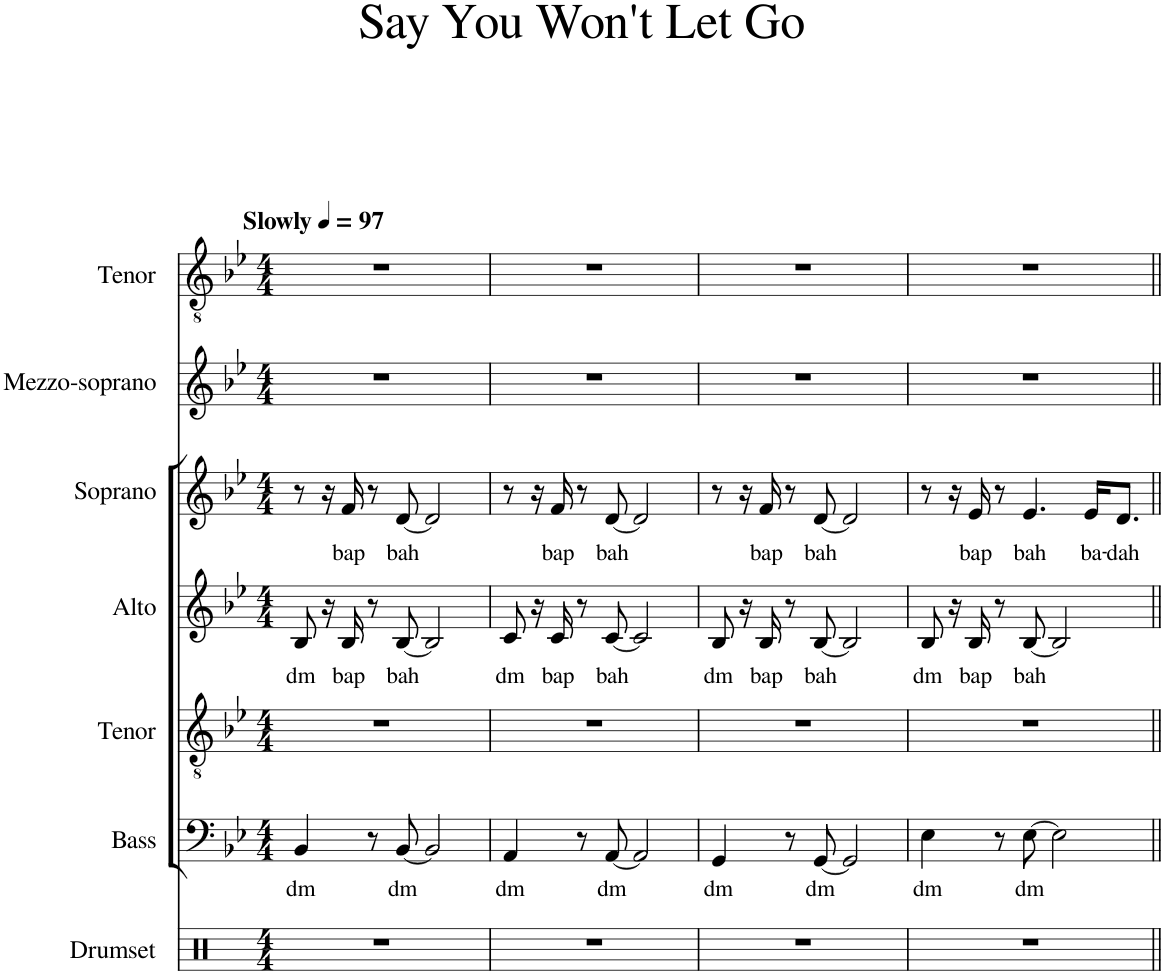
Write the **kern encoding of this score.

**kern	**kern	**text	**kern	**kern	**text	**kern	**text	**kern	**kern
*part7	*part6	*part6	*part5	*part4	*part4	*part3	*part3	*part2	*part1
*staff7	*staff6	*staff6	*staff5	*staff4	*staff4	*staff3	*staff3	*staff2	*staff1
*I"Drumset	*I"Bass	*	*I"Tenor	*I"Alto	*	*I"Soprano	*	*I"Mezzo-soprano	*I"Tenor
*I'Drs.	*I'B.	*	*I'T.	*I'A.	*	*I'S.	*	*I'Mzs.	*I'T.
*clefX	*clefF4	*	*clefGv2	*clefG2	*	*clefG2	*	*clefG2	*clefGv2
*k[]	*k[b-e-]	*	*k[b-e-]	*k[b-e-]	*	*k[b-e-]	*	*k[b-e-]	*k[b-e-]
*M4/4	*M4/4	*	*M4/4	*M4/4	*	*M4/4	*	*M4/4	*M4/4
*MM97	*MM97	*	*MM97	*MM97	*	*MM97	*	*MM97	*MM97
=1	=1	=1	=1	=1	=1	=1	=1	=1	=1
!	!	!	!	!	!	!	!	!	!LO:TX:a:B:t=Slowly
!	!	!LO:LY:b	!	!	!LO:LY:b	!	!	!	!
1r	4BB-/	dm	1r	8B-/	dm	8r	.	1r	1r
.	.	.	.	16r	.	16r	.	.	.
!	!	!	!	!	!LO:LY:b	!	!LO:LY:b	!	!
.	.	.	.	16B-/	bap	16f/	bap	.	.
.	8r	.	.	8r	.	8r	.	.	.
!	!	!LO:LY:b	!	!	!LO:LY:b	!	!LO:LY:b	!	!
.	[8BB-/	dm	.	[8B-/	bah	[8d/	bah	.	.
.	2BB-/]	.	.	2B-/]	.	2d/]	.	.	.
=2	=2	=2	=2	=2	=2	=2	=2	=2	=2
!	!	!LO:LY:b	!	!	!LO:LY:b	!	!	!	!
1r	4AA/	dm	1r	8c/	dm	8r	.	1r	1r
.	.	.	.	16r	.	16r	.	.	.
!	!	!	!	!	!LO:LY:b	!	!LO:LY:b	!	!
.	.	.	.	16c/	bap	16f/	bap	.	.
.	8r	.	.	8r	.	8r	.	.	.
!	!	!LO:LY:b	!	!	!LO:LY:b	!	!LO:LY:b	!	!
.	[8AA/	dm	.	[8c/	bah	[8d/	bah	.	.
.	2AA/]	.	.	2c/]	.	2d/]	.	.	.
=3	=3	=3	=3	=3	=3	=3	=3	=3	=3
!	!	!LO:LY:b	!	!	!LO:LY:b	!	!	!	!
1r	4GG/	dm	1r	8B-/	dm	8r	.	1r	1r
.	.	.	.	16r	.	16r	.	.	.
!	!	!	!	!	!LO:LY:b	!	!LO:LY:b	!	!
.	.	.	.	16B-/	bap	16f/	bap	.	.
.	8r	.	.	8r	.	8r	.	.	.
!	!	!LO:LY:b	!	!	!LO:LY:b	!	!LO:LY:b	!	!
.	[8GG/	dm	.	[8B-/	bah	[8d/	bah	.	.
.	2GG/]	.	.	2B-/]	.	2d/]	.	.	.
=4	=4	=4	=4	=4	=4	=4	=4	=4	=4
!	!	!LO:LY:b	!	!	!LO:LY:b	!	!	!	!
1r	4E-\	dm	1r	8B-/	dm	8r	.	1r	1r
.	.	.	.	16r	.	16r	.	.	.
!	!	!	!	!	!LO:LY:b	!	!LO:LY:b	!	!
.	.	.	.	16B-/	bap	16e-/	bap	.	.
.	8r	.	.	8r	.	8r	.	.	.
!	!	!LO:LY:b	!	!	!LO:LY:b	!	!LO:LY:b	!	!
.	[8E-\	dm	.	[8B-/	bah	4.e-/	bah	.	.
.	2E-\]	.	.	2B-/]	.	.	.	.	.
!	!	!	!	!	!	!	!LO:LY:b	!	!
.	.	.	.	.	.	16e-/KL	ba-	.	.
!	!	!	!	!	!	!	!LO:LY:b	!	!
.	.	.	.	.	.	8.d/J	-dah	.	.
=||	=||	=||	=||	=||	=||	=||	=||	=||	=||
*-	*-	*-	*-	*-	*-	*-	*-	*-	*-
